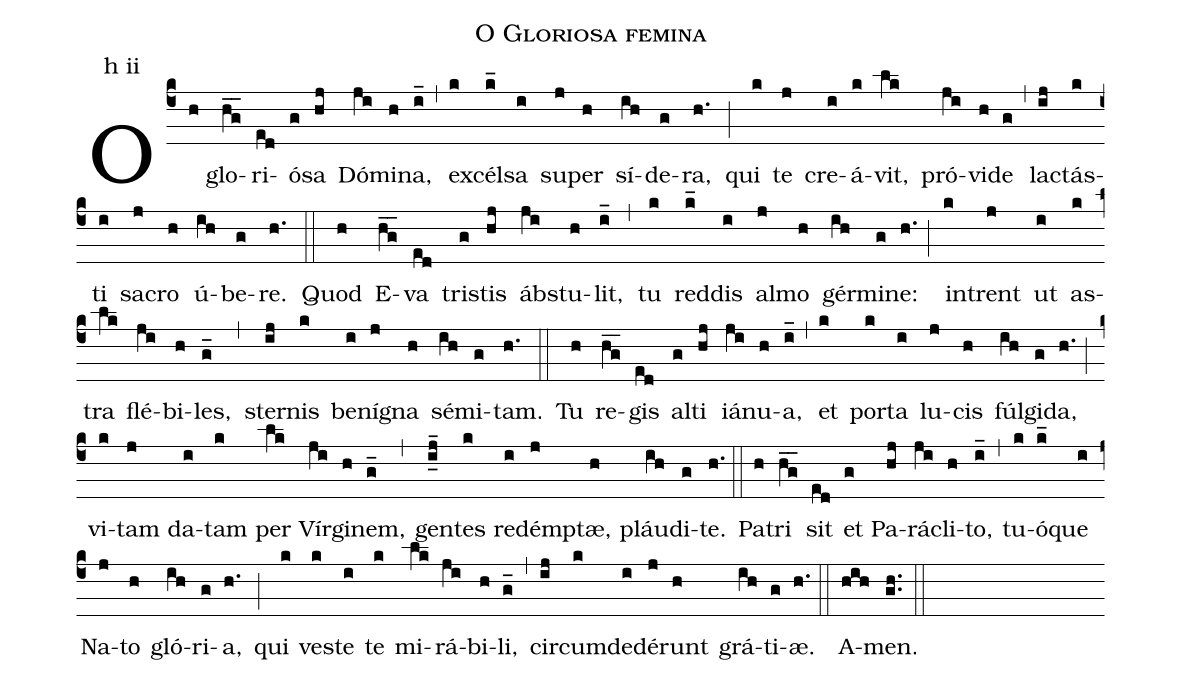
name: O Gloriosa femina;
annotation: h ii;
mode: 2;
%%
(c4)
O(h) glo(h_g_)ri(ed)ó(g)sa(hj) Dó(ji)mi(h)na,(i_) (,)
ex(k)cél(k_)sa(i) su(j)per(h) sí(ih)de(g)ra,(h.) (;)
qui(k) te(j) cre(i)á(k)vit,(lk) pró(ji)vi(h)de(g) (,)
lac(ij)tás(k)ti(i) sac(j)ro(h) ú(ih)be(g)re.(h.) (::)

Quod(h) E(h_g_)va(ed) tris(g)tis(hj) ábs(ji)tu(h)lit,(i_) (,)
tu(k) red(k_)dis(i) al(j)mo(h) gér(ih)mi(g)ne:(h.) (;)
in(k)trent(j) ut(i) as(k)tra(lk) flé(ji)bi(h)les,(g_) (,)
ster(ij)nis(k) be(i)ní(j)gna(h) sé(ih)mi(g)tam.(h.) (::)

Tu(h) re(h_g_)gis(ed) al(g)ti(hj) iá(ji)nu(h)a,(i_) (,)
et(k) por(k)ta(i) lu(j)cis(h) fúl(ih)gi(g)da,(h.) (;)
vi(k)tam(j) da(i)tam(k) per(lk) Vír(ji)gi(h)nem,(g_) (,)
gen(i_j_)tes(k) red(i)émp(j)tæ,(h) pláu(ih)di(g)te.(h.) (::)

Pa(h)tri(h_g_) sit(ed) et(g) Pa(hj)rá(ji)cli(h)to,(i_) (,)
tu(k)ó(k_)que(i) Na(j)to(h) gló(ih)ri(g)a,(h.) (;)
qui(k) ves(k)te(i) te(k) mi(lk)rá(ji)bi(h)li,(g_) (,)
cir(ij)cum(k)de(i)dé(j)runt(h) grá(ih)ti(g)æ.(h.) (::)

A(hih)men.(gh..) (::)
